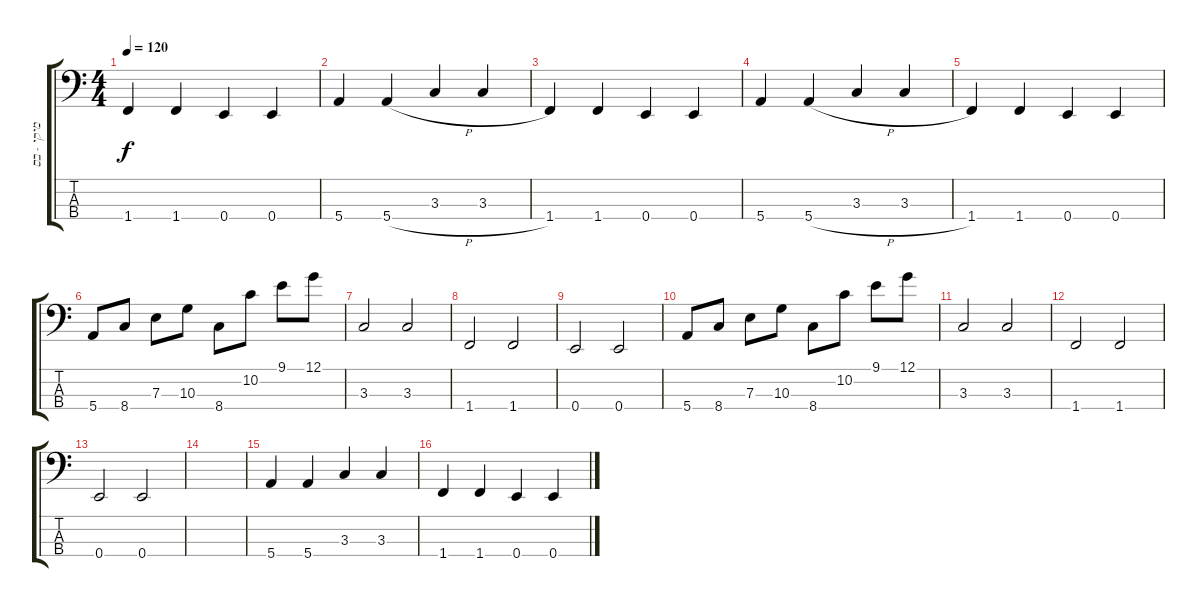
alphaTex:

\track ("מיקי - בס" "מיקי - בס") {instrument electricbassfinger}
\staff {score tabs}
\tuning (G2 D2 A1 E1) {hide}
\ts (4 4)
\tempo 120
\clef f4
\ks c
1.4.4{dy f} 1.4.4 0.4.4 0.4.4 |
5.4.4 5.4{h}.4 3.3.4 3.3.4 |
1.4.4 1.4.4 0.4.4 0.4.4 |
5.4.4 5.4{h}.4 3.3.4 3.3.4 |
1.4.4 1.4.4 0.4.4 0.4.4 |
5.4.8 8.4.8 7.3.8 10.3.8 8.4.8 10.2.8 9.1.8 12.1.8 |
3.3.2 3.3.2 |
1.4.2 1.4.2 |
0.4.2 0.4.2 |
5.4.8 8.4.8 7.3.8 10.3.8 8.4.8 10.2.8 9.1.8 12.1.8 |
3.3.2 3.3.2 |
1.4.2 1.4.2 |
0.4.2 0.4.2 |
|
5.4.4 5.4.4 3.3.4 3.3.4 |
1.4.4 1.4.4 0.4.4 0.4.4
